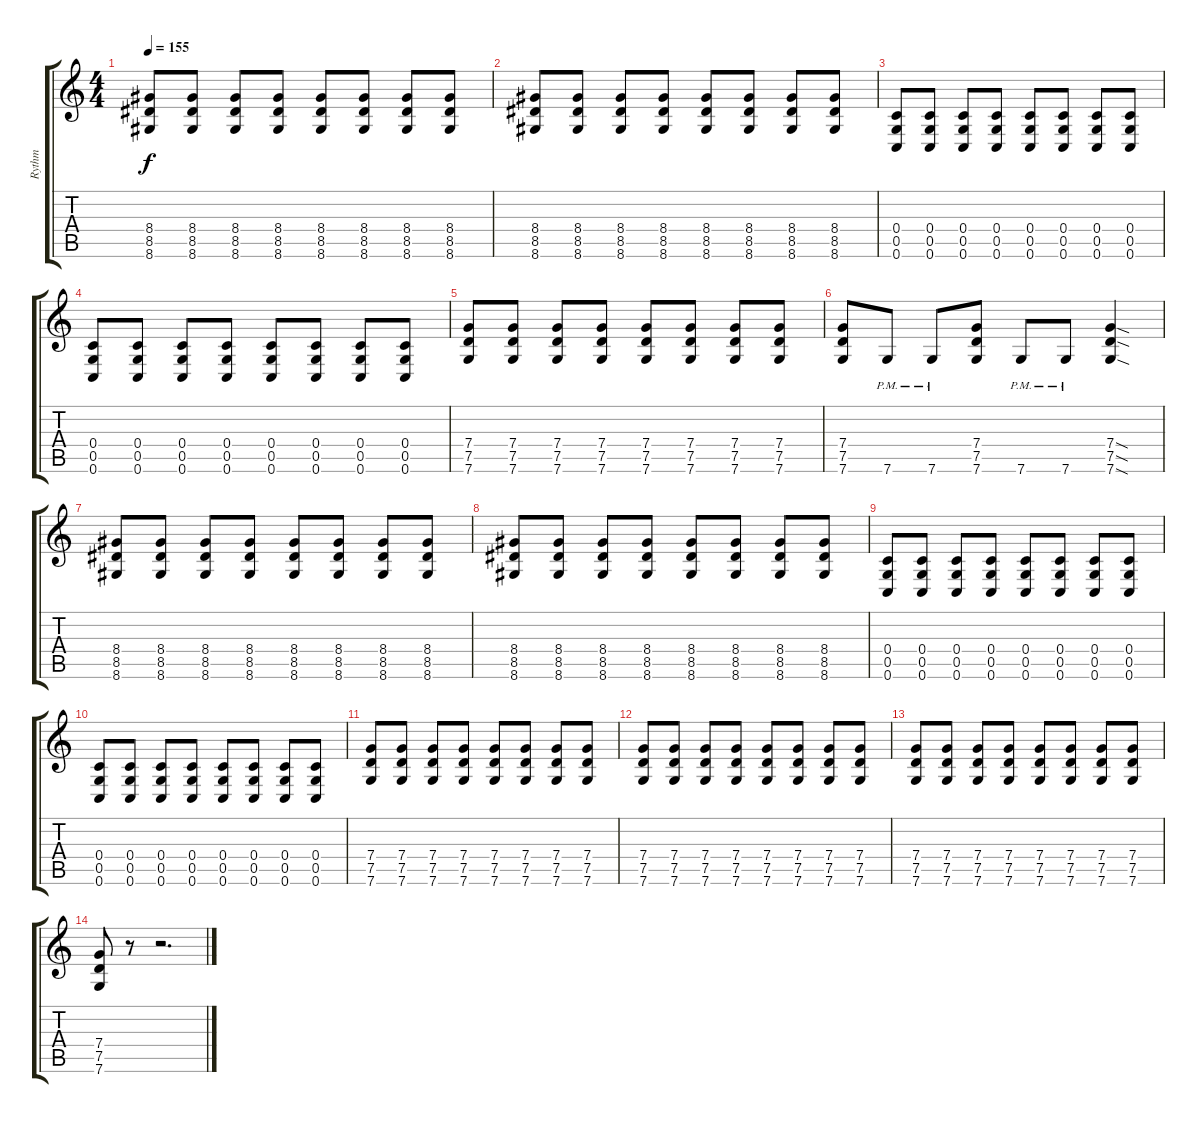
\track ("Rythm" "Rythm") {instrument distortionguitar}
\staff {score tabs}
\tuning (D4 A3 F3 C3 G2 C2) {hide}
\ts (4 4)
\tempo 155
\clef g2
\ks c
(8.4 8.5 8.6).8{dy f} (8.4 8.5 8.6).8 (8.4 8.5 8.6).8 (8.4 8.5 8.6).8 (8.4 8.5 8.6).8 (8.4 8.5 8.6).8 (8.4 8.5 8.6).8 (8.4 8.5 8.6).8 |
(8.4 8.5 8.6).8 (8.4 8.5 8.6).8 (8.4 8.5 8.6).8 (8.4 8.5 8.6).8 (8.4 8.5 8.6).8 (8.4 8.5 8.6).8 (8.4 8.5 8.6).8 (8.4 8.5 8.6).8 |
(0.4 0.5 0.6).8 (0.4 0.5 0.6).8 (0.4 0.5 0.6).8 (0.4 0.5 0.6).8 (0.4 0.5 0.6).8 (0.4 0.5 0.6).8 (0.4 0.5 0.6).8 (0.4 0.5 0.6).8 |
(0.4 0.5 0.6).8 (0.4 0.5 0.6).8 (0.4 0.5 0.6).8 (0.4 0.5 0.6).8 (0.4 0.5 0.6).8 (0.4 0.5 0.6).8 (0.4 0.5 0.6).8 (0.4 0.5 0.6).8 |
(7.4 7.5 7.6).8 (7.4 7.5 7.6).8 (7.4 7.5 7.6).8 (7.4 7.5 7.6).8 (7.4 7.5 7.6).8 (7.4 7.5 7.6).8 (7.4 7.5 7.6).8 (7.4 7.5 7.6).8 |
(7.4 7.5 7.6).8 7.6{pm}.8 7.6{pm}.8 (7.4 7.5 7.6).8 7.6{pm}.8 7.6{pm}.8 (7.4{sod} 7.5{sod} 7.6{sod}).4 |
(8.4 8.5 8.6).8 (8.4 8.5 8.6).8 (8.4 8.5 8.6).8 (8.4 8.5 8.6).8 (8.4 8.5 8.6).8 (8.4 8.5 8.6).8 (8.4 8.5 8.6).8 (8.4 8.5 8.6).8 |
(8.4 8.5 8.6).8 (8.4 8.5 8.6).8 (8.4 8.5 8.6).8 (8.4 8.5 8.6).8 (8.4 8.5 8.6).8 (8.4 8.5 8.6).8 (8.4 8.5 8.6).8 (8.4 8.5 8.6).8 |
(0.4 0.5 0.6).8 (0.4 0.5 0.6).8 (0.4 0.5 0.6).8 (0.4 0.5 0.6).8 (0.4 0.5 0.6).8 (0.4 0.5 0.6).8 (0.4 0.5 0.6).8 (0.4 0.5 0.6).8 |
(0.4 0.5 0.6).8 (0.4 0.5 0.6).8 (0.4 0.5 0.6).8 (0.4 0.5 0.6).8 (0.4 0.5 0.6).8 (0.4 0.5 0.6).8 (0.4 0.5 0.6).8 (0.4 0.5 0.6).8 |
(7.4 7.5 7.6).8 (7.4 7.5 7.6).8 (7.4 7.5 7.6).8 (7.4 7.5 7.6).8 (7.4 7.5 7.6).8 (7.4 7.5 7.6).8 (7.4 7.5 7.6).8 (7.4 7.5 7.6).8 |
(7.4 7.5 7.6).8 (7.4 7.5 7.6).8 (7.4 7.5 7.6).8 (7.4 7.5 7.6).8 (7.4 7.5 7.6).8 (7.4 7.5 7.6).8 (7.4 7.5 7.6).8 (7.4 7.5 7.6).8 |
(7.4 7.5 7.6).8 (7.4 7.5 7.6).8 (7.4 7.5 7.6).8 (7.4 7.5 7.6).8 (7.4 7.5 7.6).8 (7.4 7.5 7.6).8 (7.4 7.5 7.6).8 (7.4 7.5 7.6).8 |
(7.4 7.5 7.6).8 r.8 r.2{d}
